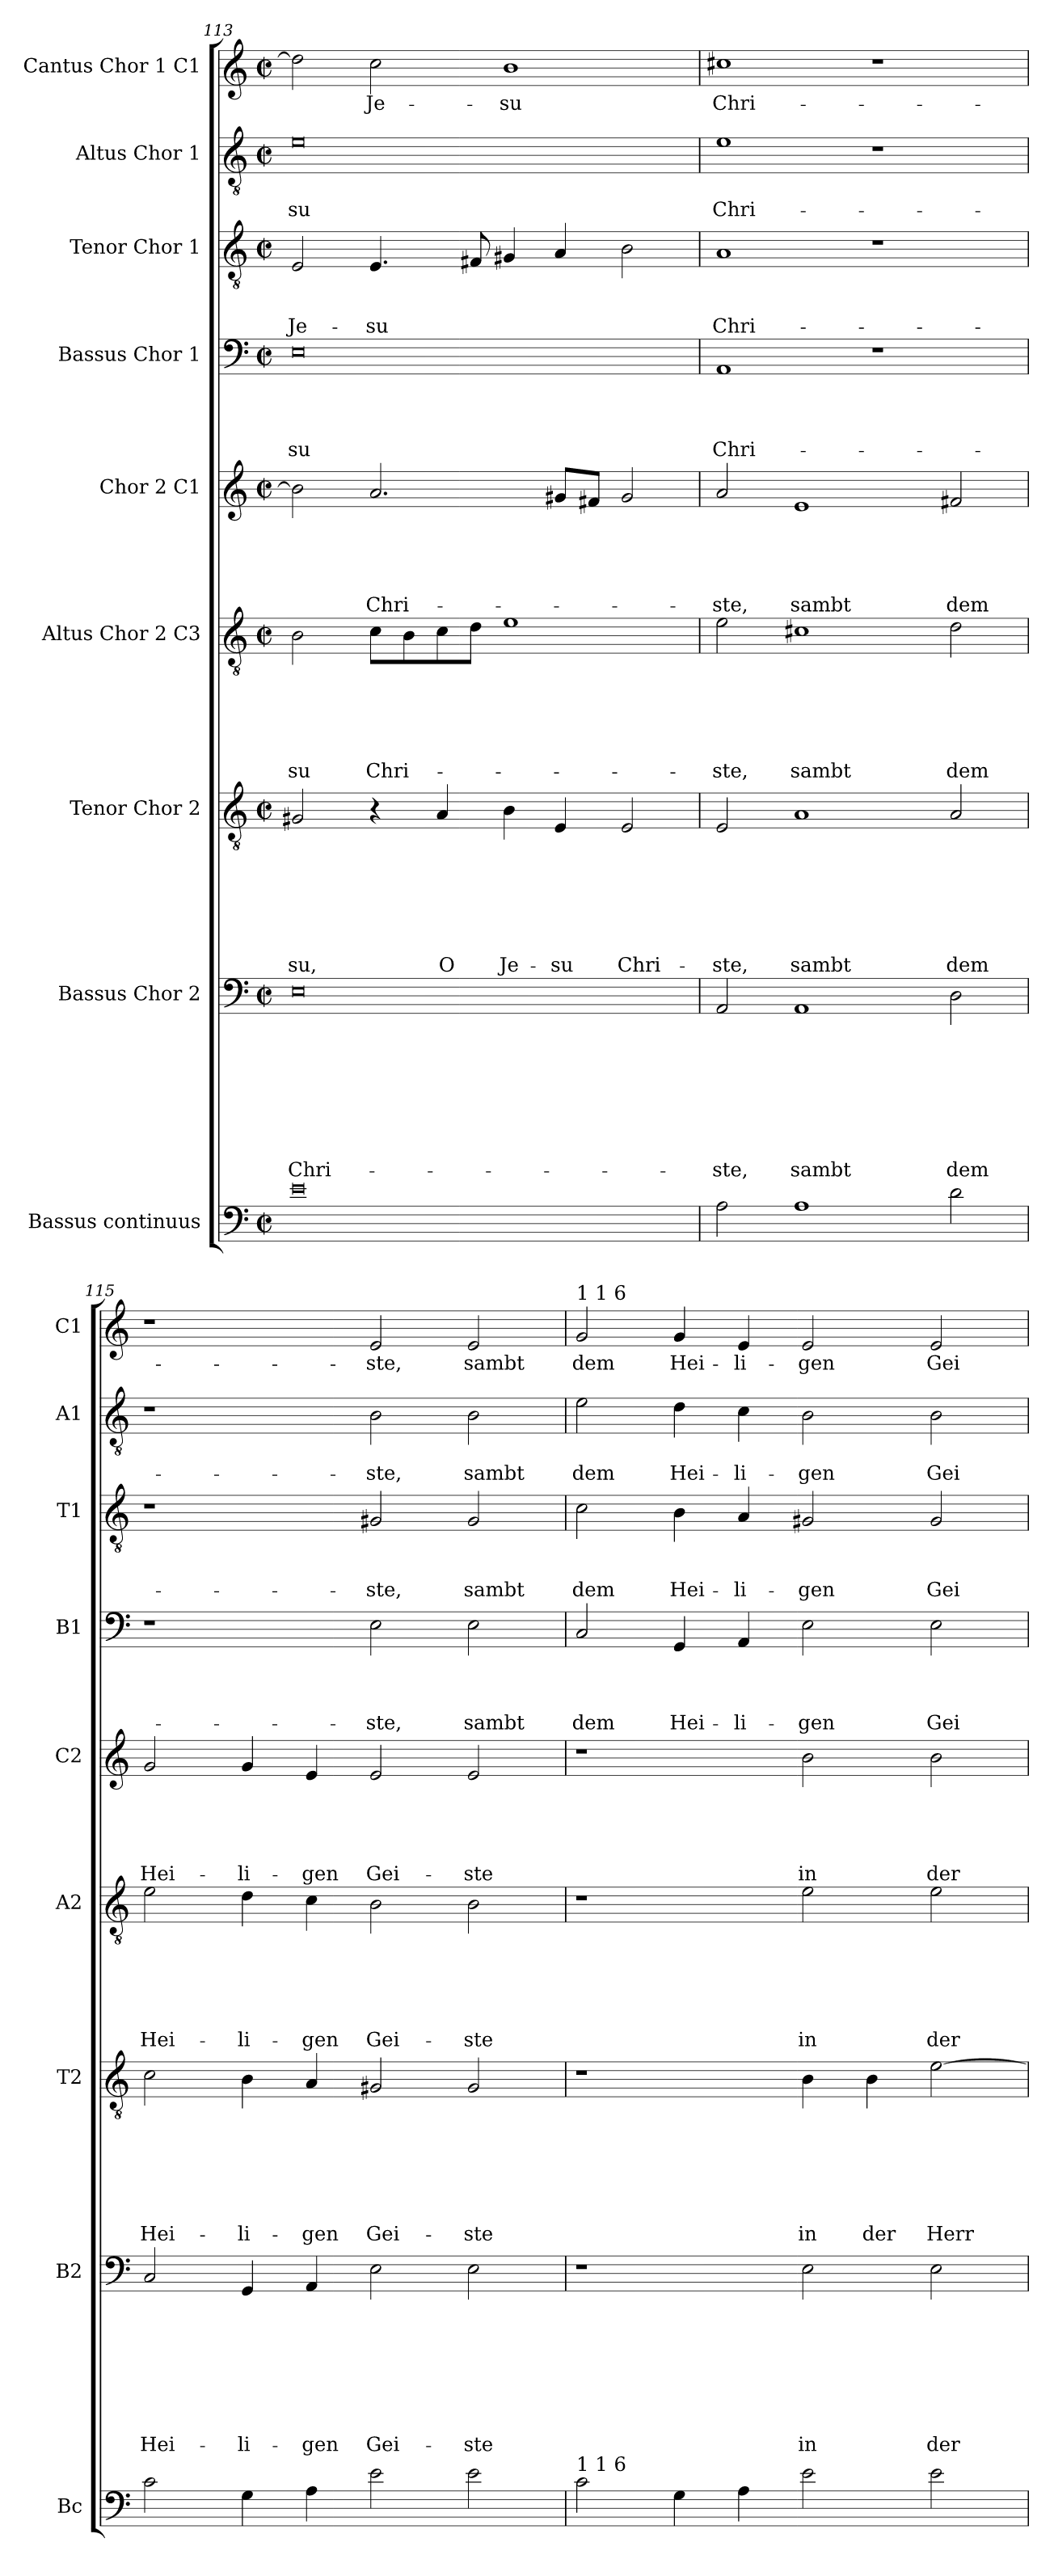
**kern	**kern	**text	**text	**text	**text	**text	**text	**text	**text	**kern	**text	**text	**text	**text	**text	**text	**text	**kern	**text	**text	**text	**text	**text	**text	**kern	**text	**text	**text	**text	**text	**kern	**text	**text	**text	**text	**kern	**text	**text	**text	**kern	**text	**text	**kern	**text
*part9	*part8	*part8	*part8	*part8	*part8	*part8	*part8	*part8	*part8	*part7	*part7	*part7	*part7	*part7	*part7	*part7	*part7	*part6	*part6	*part6	*part6	*part6	*part6	*part6	*part5	*part5	*part5	*part5	*part5	*part5	*part4	*part4	*part4	*part4	*part4	*part3	*part3	*part3	*part3	*part2	*part2	*part2	*part1	*part1
*staff9	*staff8	*staff8	*staff8	*staff8	*staff8	*staff8	*staff8	*staff8	*staff8	*staff7	*staff7	*staff7	*staff7	*staff7	*staff7	*staff7	*staff7	*staff6	*staff6	*staff6	*staff6	*staff6	*staff6	*staff6	*staff5	*staff5	*staff5	*staff5	*staff5	*staff5	*staff4	*staff4	*staff4	*staff4	*staff4	*staff3	*staff3	*staff3	*staff3	*staff2	*staff2	*staff2	*staff1	*staff1
*I"Bassus continuus	*I"Bassus Chor 2	*	*	*	*	*	*	*	*	*I"Tenor Chor 2	*	*	*	*	*	*	*	*I"Altus Chor 2 C3	*	*	*	*	*	*	*I"Chor 2 C1	*	*	*	*	*	*I"Bassus Chor 1	*	*	*	*	*I"Tenor Chor 1	*	*	*	*I"Altus Chor 1	*	*	*I"Cantus Chor 1 C1	*
*I'Bc	*I'B2	*	*	*	*	*	*	*	*	*I'T2	*	*	*	*	*	*	*	*I'A2	*	*	*	*	*	*	*I'C2	*	*	*	*	*	*I'B1	*	*	*	*	*I'T1	*	*	*	*I'A1	*	*	*I'C1	*
*clefF4	*clefF4	*	*	*	*	*	*	*	*	*clefGv2	*	*	*	*	*	*	*	*clefGv2	*	*	*	*	*	*	*clefG2	*	*	*	*	*	*clefF4	*	*	*	*	*clefGv2	*	*	*	*clefGv2	*	*	*clefG2	*
*ITrd7c12	*	*	*	*	*	*	*	*	*	*	*	*	*	*	*	*	*	*	*	*	*	*	*	*	*	*	*	*	*	*	*	*	*	*	*	*	*	*	*	*	*	*	*	*
*k[]	*k[]	*	*	*	*	*	*	*	*	*k[]	*	*	*	*	*	*	*	*k[]	*	*	*	*	*	*	*k[]	*	*	*	*	*	*k[]	*	*	*	*	*k[]	*	*	*	*k[]	*	*	*k[]	*
*C:	*C:	*	*	*	*	*	*	*	*	*C:	*	*	*	*	*	*	*	*C:	*	*	*	*	*	*	*C:	*	*	*	*	*	*C:	*	*	*	*	*C:	*	*	*	*C:	*	*	*C:	*
*M2/2	*M2/2	*	*	*	*	*	*	*	*	*M2/2	*	*	*	*	*	*	*	*M2/2	*	*	*	*	*	*	*M2/2	*	*	*	*	*	*M2/2	*	*	*	*	*M2/2	*	*	*	*M2/2	*	*	*M2/2	*
*met(c|)	*met(c|)	*	*	*	*	*	*	*	*	*met(c|)	*	*	*	*	*	*	*	*met(c|)	*	*	*	*	*	*	*met(c|)	*	*	*	*	*	*met(c|)	*	*	*	*	*met(c|)	*	*	*	*met(c|)	*	*	*met(c|)	*
=113	=113	=113	=113	=113	=113	=113	=113	=113	=113	=113	=113	=113	=113	=113	=113	=113	=113	=113	=113	=113	=113	=113	=113	=113	=113	=113	=113	=113	=113	=113	=113	=113	=113	=113	=113	=113	=113	=113	=113	=113	=113	=113	=113	=113
!	!	!	!	!	!	!	!	!	!LO:LY:b	!	!	!	!	!	!	!	!LO:LY:b	!	!	!	!	!	!	!LO:LY:b	!	!	!	!	!	!	!	!	!	!	!LO:LY:b	!	!	!	!LO:LY:b	!	!	!LO:LY:b	!	!
0E	0E	.	.	.	.	.	.	.	Chri-	2G#X/	.	.	.	.	.	.	-su,	2B\	.	.	.	.	.	-su	2b\]	.	.	.	.	.	0E	.	.	.	-su	2E/	.	.	Je-	0e	.	-su	2dd\]	.
!	!	!	!	!	!	!	!	!	!	!	!	!	!	!	!	!	!	!	!	!	!	!	!	!LO:LY:b	!	!	!	!	!	!LO:LY:b	!	!	!	!	!	!	!	!	!LO:LY:b	!	!	!	!	!LO:LY:b
.	.	.	.	.	.	.	.	.	.	4r	.	.	.	.	.	.	.	8c\L	.	.	.	.	.	Chri-	2.a/	.	.	.	.	Chri-	.	.	.	.	.	4.E/	.	.	-su	.	.	.	2cc\	Je-
.	.	.	.	.	.	.	.	.	.	.	.	.	.	.	.	.	.	8B\	.	.	.	.	.	.	.	.	.	.	.	.	.	.	.	.	.	.	.	.	.	.	.	.	.	.
!	!	!	!	!	!	!	!	!	!	!	!	!	!	!	!	!	!LO:LY:b	!	!	!	!	!	!	!	!	!	!	!	!	!	!	!	!	!	!	!	!	!	!	!	!	!	!	!
.	.	.	.	.	.	.	.	.	.	4A/	.	.	.	.	.	.	O	8c\	.	.	.	.	.	.	.	.	.	.	.	.	.	.	.	.	.	.	.	.	.	.	.	.	.	.
.	.	.	.	.	.	.	.	.	.	.	.	.	.	.	.	.	.	8d\J	.	.	.	.	.	.	.	.	.	.	.	.	.	.	.	.	.	8F#X/	.	.	.	.	.	.	.	.
!	!	!	!	!	!	!	!	!	!	!	!	!	!	!	!	!	!LO:LY:b	!	!	!	!	!	!	!	!	!	!	!	!	!	!	!	!	!	!	!	!	!	!	!	!	!	!	!LO:LY:b
.	.	.	.	.	.	.	.	.	.	4B\	.	.	.	.	.	.	Je-	1e	.	.	.	.	.	.	.	.	.	.	.	.	.	.	.	.	.	4G#X/	.	.	.	.	.	.	1b	-su
!	!	!	!	!	!	!	!	!	!	!	!	!	!	!	!	!	!LO:LY:b:rj	!	!	!	!	!	!	!	!	!	!	!	!	!	!	!	!	!	!	!	!	!	!	!	!	!	!	!
.	.	.	.	.	.	.	.	.	.	4E/	.	.	.	.	.	.	-su	.	.	.	.	.	.	.	8g#X/L	.	.	.	.	.	.	.	.	.	.	4A/	.	.	.	.	.	.	.	.
.	.	.	.	.	.	.	.	.	.	.	.	.	.	.	.	.	.	.	.	.	.	.	.	.	8f#X/J	.	.	.	.	.	.	.	.	.	.	.	.	.	.	.	.	.	.	.
!	!	!	!	!	!	!	!	!	!	!	!	!	!	!	!	!	!LO:LY:b	!	!	!	!	!	!	!	!	!	!	!	!	!	!	!	!	!	!	!	!	!	!	!	!	!	!	!
.	.	.	.	.	.	.	.	.	.	2E/	.	.	.	.	.	.	Chri-	.	.	.	.	.	.	.	2g#/	.	.	.	.	.	.	.	.	.	.	2B\	.	.	.	.	.	.	.	.
=114	=114	=114	=114	=114	=114	=114	=114	=114	=114	=114	=114	=114	=114	=114	=114	=114	=114	=114	=114	=114	=114	=114	=114	=114	=114	=114	=114	=114	=114	=114	=114	=114	=114	=114	=114	=114	=114	=114	=114	=114	=114	=114	=114	=114
!	!	!	!	!	!	!	!	!	!LO:LY:b	!	!	!	!	!	!	!	!LO:LY:b	!	!	!	!	!	!	!LO:LY:b	!	!	!	!	!	!LO:LY:b	!	!	!	!	!LO:LY:b	!	!	!	!LO:LY:b	!	!	!LO:LY:b	!	!LO:LY:b
2AA\	2AA/	.	.	.	.	.	.	.	-ste,	2E/	.	.	.	.	.	.	-ste,	2e\	.	.	.	.	.	-ste,	2a/	.	.	.	.	-ste,	1AA	.	.	.	Chri-	1A	.	.	Chri-	1e	.	Chri-	1cc#X	Chri-
!	!	!	!	!	!	!	!	!	!LO:LY:b	!	!	!	!	!	!	!	!LO:LY:b	!	!	!	!	!	!	!LO:LY:b	!	!	!	!	!	!LO:LY:b	!	!	!	!	!	!	!	!	!	!	!	!	!	!
1AA	1AA	.	.	.	.	.	.	.	sambt	1A	.	.	.	.	.	.	sambt	1c#X	.	.	.	.	.	sambt	1e	.	.	.	.	sambt	.	.	.	.	.	.	.	.	.	.	.	.	.	.
.	.	.	.	.	.	.	.	.	.	.	.	.	.	.	.	.	.	.	.	.	.	.	.	.	.	.	.	.	.	.	1r	.	.	.	.	1r	.	.	.	1r	.	.	1r	.
!	!	!	!	!	!	!	!	!	!LO:LY:b	!	!	!	!	!	!	!	!LO:LY:b	!	!	!	!	!	!	!LO:LY:b	!	!	!	!	!	!LO:LY:b	!	!	!	!	!	!	!	!	!	!	!	!	!	!
2D\	2D\	.	.	.	.	.	.	.	dem	2A/	.	.	.	.	.	.	dem	2d\	.	.	.	.	.	dem	2f#X/	.	.	.	.	dem	.	.	.	.	.	.	.	.	.	.	.	.	.	.
=115	=115	=115	=115	=115	=115	=115	=115	=115	=115	=115	=115	=115	=115	=115	=115	=115	=115	=115	=115	=115	=115	=115	=115	=115	=115	=115	=115	=115	=115	=115	=115	=115	=115	=115	=115	=115	=115	=115	=115	=115	=115	=115	=115	=115
!	!	!	!	!	!	!	!	!	!LO:LY:b	!	!	!	!	!	!	!	!LO:LY:b	!	!	!	!	!	!	!LO:LY:b	!	!	!	!	!	!LO:LY:b	!	!	!	!	!	!	!	!	!	!	!	!	!	!
2C\	2C/	.	.	.	.	.	.	.	Hei-	2c\	.	.	.	.	.	.	Hei-	2e\	.	.	.	.	.	Hei-	2g/	.	.	.	.	Hei-	1r	.	.	.	.	1r	.	.	.	1r	.	.	1r	.
!	!	!	!	!	!	!	!	!	!LO:LY:b	!	!	!	!	!	!	!	!LO:LY:b	!	!	!	!	!	!	!LO:LY:b	!	!	!	!	!	!LO:LY:b	!	!	!	!	!	!	!	!	!	!	!	!	!	!
4GG\	4GG/	.	.	.	.	.	.	.	-li-	4B\	.	.	.	.	.	.	-li-	4d\	.	.	.	.	.	-li-	4g/	.	.	.	.	-li-	.	.	.	.	.	.	.	.	.	.	.	.	.	.
!	!	!	!	!	!	!	!	!	!LO:LY:b:rj	!	!	!	!	!	!	!	!LO:LY:b:rj	!	!	!	!	!	!	!LO:LY:b:rj	!	!	!	!	!	!LO:LY:b:rj	!	!	!	!	!	!	!	!	!	!	!	!	!	!
4AA\	4AA/	.	.	.	.	.	.	.	-gen	4A/	.	.	.	.	.	.	-gen	4c\	.	.	.	.	.	-gen	4e/	.	.	.	.	-gen	.	.	.	.	.	.	.	.	.	.	.	.	.	.
!	!	!	!	!	!	!	!	!	!LO:LY:b	!	!	!	!	!	!	!	!LO:LY:b	!	!	!	!	!	!	!LO:LY:b	!	!	!	!	!	!LO:LY:b	!	!	!	!	!LO:LY:b	!	!	!	!LO:LY:b	!	!	!LO:LY:b	!	!LO:LY:b
2E\	2E\	.	.	.	.	.	.	.	Gei-	2G#X/	.	.	.	.	.	.	Gei-	2B\	.	.	.	.	.	Gei-	2e/	.	.	.	.	Gei-	2E\	.	.	.	-ste,	2G#X/	.	.	-ste,	2B\	.	-ste,	2e/	-ste,
!	!	!	!	!	!	!	!	!	!LO:LY:b	!	!	!	!	!	!	!	!LO:LY:b	!	!	!	!	!	!	!LO:LY:b	!	!	!	!	!	!LO:LY:b	!	!	!	!	!LO:LY:b	!	!	!	!LO:LY:b	!	!	!LO:LY:b	!	!LO:LY:b
2E\	2E\	.	.	.	.	.	.	.	-ste	2G#/	.	.	.	.	.	.	-ste	2B\	.	.	.	.	.	-ste	2e/	.	.	.	.	-ste	2E\	.	.	.	sambt	2G#/	.	.	sambt	2B\	.	sambt	2e/	sambt
!!LO:LB:g=z
=116	=116	=116	=116	=116	=116	=116	=116	=116	=116	=116	=116	=116	=116	=116	=116	=116	=116	=116	=116	=116	=116	=116	=116	=116	=116	=116	=116	=116	=116	=116	=116	=116	=116	=116	=116	=116	=116	=116	=116	=116	=116	=116	=116	=116
!	!	!	!	!	!	!	!	!	!	!	!	!	!	!	!	!	!	!	!	!	!	!	!	!	!	!	!	!	!	!	!	!	!	!	!	!	!	!	!	!	!	!	!LO:TX:a:t=1 1 6	!
!LO:TX:a:t=1 1 6	!	!	!	!	!	!	!	!	!	!	!	!	!	!	!	!	!	!	!	!	!	!	!	!	!	!	!	!	!	!	!	!	!	!	!	!	!	!	!	!	!	!	!	!
!	!	!	!	!	!	!	!	!	!	!	!	!	!	!	!	!	!	!	!	!	!	!	!	!	!	!	!	!	!	!	!	!	!	!	!LO:LY:b	!	!	!	!LO:LY:b	!	!	!LO:LY:b	!	!LO:LY:b
2C\	1r	.	.	.	.	.	.	.	.	1r	.	.	.	.	.	.	.	1r	.	.	.	.	.	.	1r	.	.	.	.	.	2C/	.	.	.	dem	2c\	.	.	dem	2e\	.	dem	2g/	dem
!	!	!	!	!	!	!	!	!	!	!	!	!	!	!	!	!	!	!	!	!	!	!	!	!	!	!	!	!	!	!	!	!	!	!	!LO:LY:b	!	!	!	!LO:LY:b	!	!	!LO:LY:b	!	!LO:LY:b
4GG\	.	.	.	.	.	.	.	.	.	.	.	.	.	.	.	.	.	.	.	.	.	.	.	.	.	.	.	.	.	.	4GG/	.	.	.	Hei-	4B\	.	.	Hei-	4d\	.	Hei-	4g/	Hei-
!	!	!	!	!	!	!	!	!	!	!	!	!	!	!	!	!	!	!	!	!	!	!	!	!	!	!	!	!	!	!	!	!	!	!	!LO:LY:b	!	!	!	!LO:LY:b	!	!	!LO:LY:b	!	!LO:LY:b
4AA\	.	.	.	.	.	.	.	.	.	.	.	.	.	.	.	.	.	.	.	.	.	.	.	.	.	.	.	.	.	.	4AA/	.	.	.	-li-	4A/	.	.	-li-	4c\	.	-li-	4e/	-li-
!	!	!	!	!	!	!	!	!	!LO:LY:b	!	!	!	!	!	!	!	!LO:LY:b	!	!	!	!	!	!	!LO:LY:b	!	!	!	!	!	!LO:LY:b	!	!	!	!	!LO:LY:b	!	!	!	!LO:LY:b	!	!	!LO:LY:b	!	!LO:LY:b
2E\	2E\	.	.	.	.	.	.	.	in	4B\	.	.	.	.	.	.	in	2e\	.	.	.	.	.	in	2b\	.	.	.	.	in	2E\	.	.	.	-gen	2G#X/	.	.	-gen	2B\	.	-gen	2e/	-gen
!	!	!	!	!	!	!	!	!	!	!	!	!	!	!	!	!	!LO:LY:b	!	!	!	!	!	!	!	!	!	!	!	!	!	!	!	!	!	!	!	!	!	!	!	!	!	!	!
.	.	.	.	.	.	.	.	.	.	4B\	.	.	.	.	.	.	der	.	.	.	.	.	.	.	.	.	.	.	.	.	.	.	.	.	.	.	.	.	.	.	.	.	.	.
!	!	!	!	!	!	!	!	!	!LO:LY:b	!	!	!	!	!	!	!	!LO:LY:b	!	!	!	!	!	!	!LO:LY:b	!	!	!	!	!	!LO:LY:b	!	!	!	!	!LO:LY:b	!	!	!	!LO:LY:b	!	!	!LO:LY:b	!	!LO:LY:b
2E\	2E\	.	.	.	.	.	.	.	der	[>2e\	.	.	.	.	.	.	Herr-	2e\	.	.	.	.	.	der	2b\	.	.	.	.	der	2E\	.	.	.	Gei-	2G#/	.	.	Gei-	2B\	.	Gei-	2e/	Gei-
=	=	=	=	=	=	=	=	=	=	=	=	=	=	=	=	=	=	=	=	=	=	=	=	=	=	=	=	=	=	=	=	=	=	=	=	=	=	=	=	=	=	=	=	=
*-	*-	*-	*-	*-	*-	*-	*-	*-	*-	*-	*-	*-	*-	*-	*-	*-	*-	*-	*-	*-	*-	*-	*-	*-	*-	*-	*-	*-	*-	*-	*-	*-	*-	*-	*-	*-	*-	*-	*-	*-	*-	*-	*-	*-
